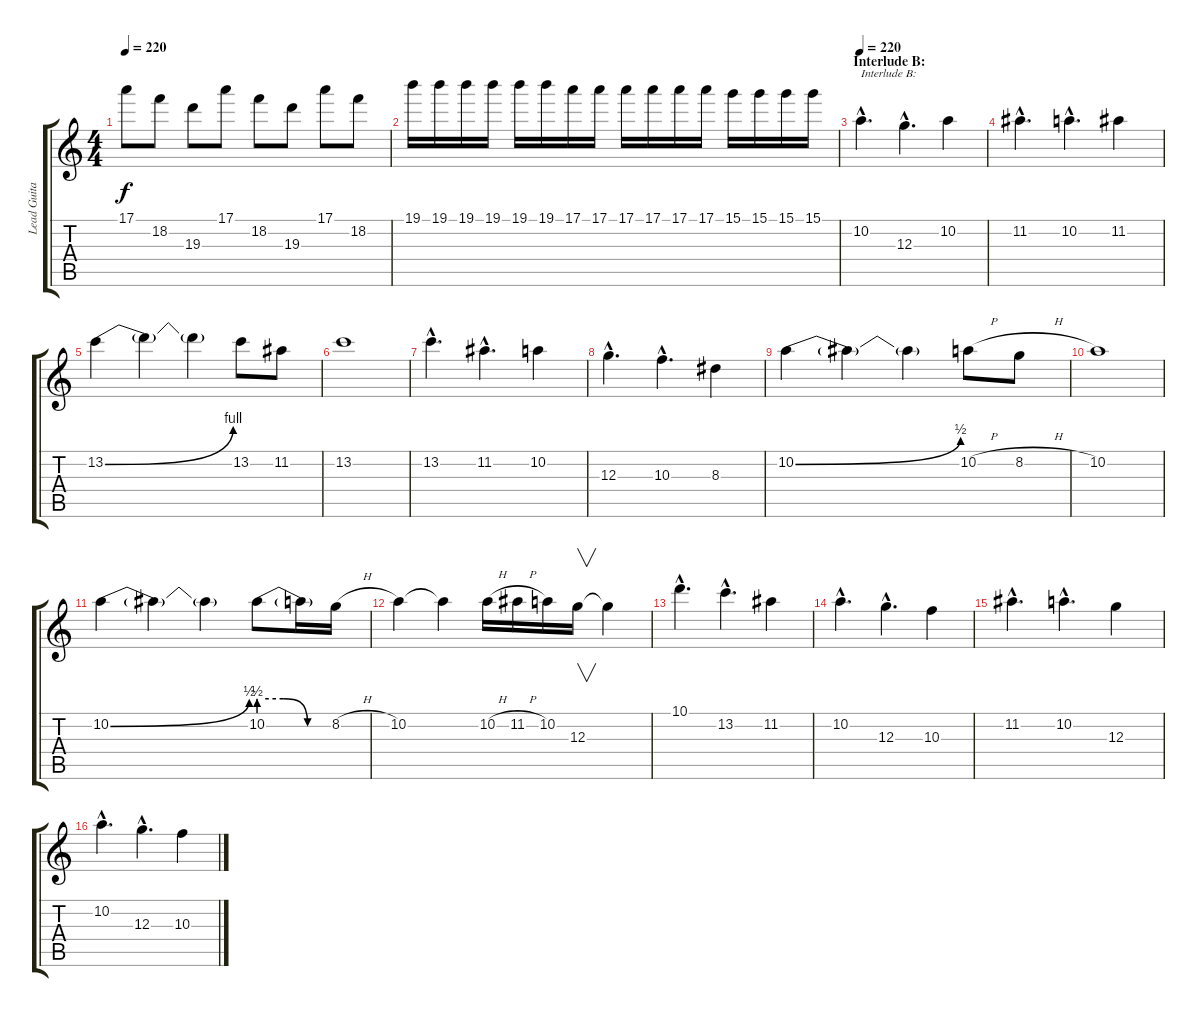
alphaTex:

\track ("Lead Guitar" "Lead Guita") {instrument overdrivenguitar}
\staff {score tabs}
\tuning (E4 B3 G3 D3 A2 D2) {hide}
\ts (4 4)
\tempo 220
\clef g2
\ks c
17.1.8{dy f} 18.2.8 19.3.8 17.1.8 18.2.8 19.3.8 17.1.8 18.2.8 |
19.1.16 19.1.16 19.1.16 19.1.16 19.1.16 19.1.16 17.1.16 17.1.16 17.1.16 17.1.16 17.1.16 17.1.16 15.1.16 15.1.16 15.1.16 15.1.16 |
\section ("" "Interlude B:")
\tempo 220
10.2{hac}.4{d txt "Interlude B:"} 12.3{hac}.4{d} 10.2.4 |
11.2{hac}.4{d} 10.2{hac}.4{d} 11.2.4 |
13.2{be (bend 0 0 60 4)}.4 13.2{t}.4 13.2{t}.4 13.2.8 11.2.8 |
13.2.1 |
13.2{hac}.4{d} 11.2{hac}.4{d} 10.2.4 |
12.3{hac}.4{d} 10.3{hac}.4{d} 8.3.4 |
10.2{be (bend 0 0 60 2)}.4 10.2{t}.4 10.2{t}.4 10.2{h}.8 8.2{h}.8 |
10.2.1 |
10.2{be (bend 0 0 60 2)}.4 10.2{t}.4 10.2{t}.4 10.2{be (custom 0 2 20 2 40 0 60 0)}.8 10.2{t}.16 8.2{h}.16 |
10.2.4 10.2{t}.4 10.2{h}.16 11.2{h}.16 10.2.16 12.3.16{v} 12.3{t}.4 |
10.1{hac}.4{d} 13.2{hac}.4{d} 11.2.4 |
10.2{hac}.4{d} 12.3{hac}.4{d} 10.3.4 |
11.2{hac}.4{d} 10.2{hac}.4{d} 12.3.4 |
10.2{hac}.4{d} 12.3{hac}.4{d} 10.3.4
